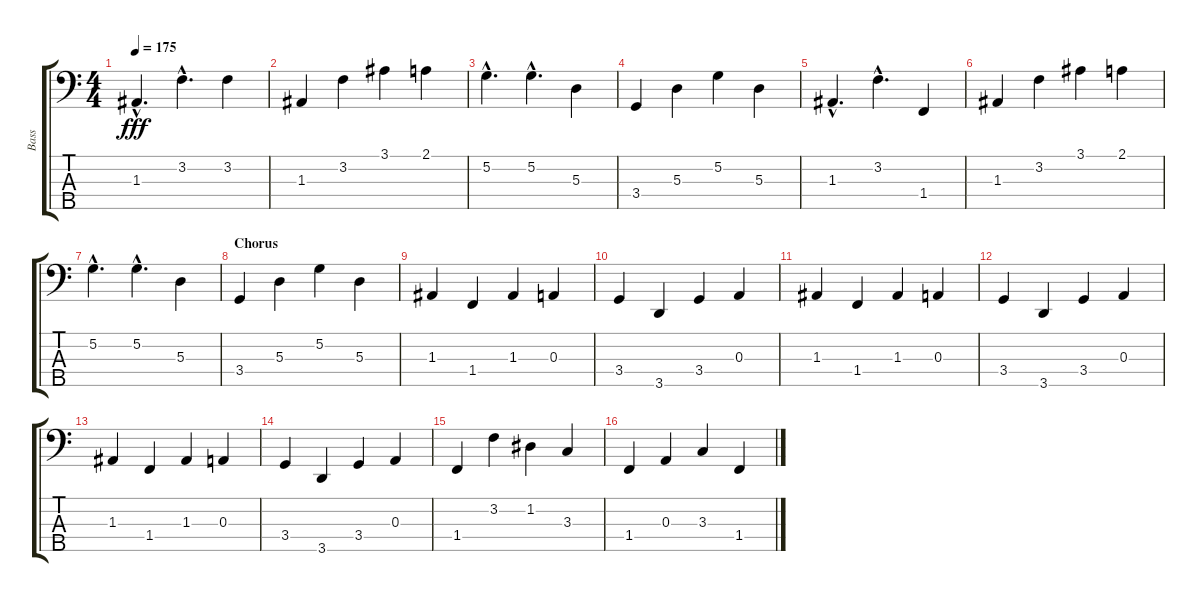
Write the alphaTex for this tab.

\track ("Bass" "Bass") {instrument electricbassfinger}
\staff {score tabs}
\tuning (G2 D2 A1 E1 B0) {hide}
\ts (4 4)
\tempo 175
\clef f4
\ks c
1.3{hac}.4{d dy fff} 3.2{hac}.4{d} 3.2.4 |
1.3.4 3.2.4 3.1.4 2.1.4 |
5.2{hac}.4{d} 5.2{hac}.4{d} 5.3.4 |
3.4.4 5.3.4 5.2.4 5.3.4 |
1.3{hac}.4{d} 3.2{hac}.4{d} 1.4.4 |
1.3.4 3.2.4 3.1.4 2.1.4 |
5.2{hac}.4{d} 5.2{hac}.4{d} 5.3.4 |
\section ("" "Chorus")
3.4.4 5.3.4 5.2.4 5.3.4 |
1.3.4 1.4.4 1.3.4 0.3.4 |
3.4.4 3.5.4 3.4.4 0.3.4 |
1.3.4 1.4.4 1.3.4 0.3.4 |
3.4.4 3.5.4 3.4.4 0.3.4 |
1.3.4 1.4.4 1.3.4 0.3.4 |
3.4.4 3.5.4 3.4.4 0.3.4 |
1.4.4 3.2.4 1.2.4 3.3.4 |
1.4.4 0.3.4 3.3.4 1.4.4
